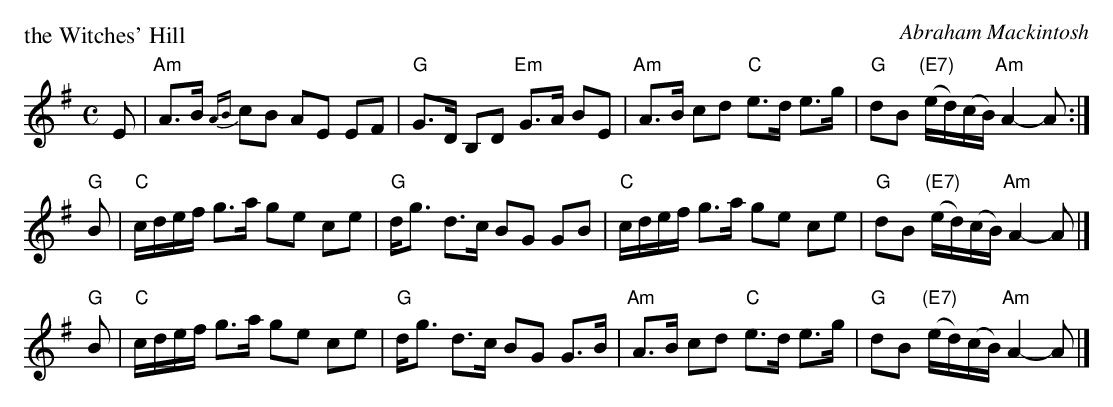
X:1
P: the Witches' Hill
C: Abraham Mackintosh
M: C
L: 1/8
K: ADor
E \
| "Am"A>B {AB}cB AE EF | "G"G>D B,D "Em"G>A BE \
| "Am"A>B cd "C"e>d e>g | "G"dB "(E7)"(e/d/)(c/B/) "Am"A2-A :|
"G"B \
| "C"c/d/e/f/ g>a ge ce | "G"d<g d>c BG GB \
| "C"c/d/e/f/ g>a ge ce | "G"dB "(E7)"(e/d/)(c/B/) "Am"A2-A |]
"G"B \
| "C"c/d/e/f/ g>a ge ce | "G"d<g d>c BG G>B \
| "Am"A>B cd "C"e>d e>g | "G"dB "(E7)"(e/d/)(c/B/) "Am"A2-A |]
